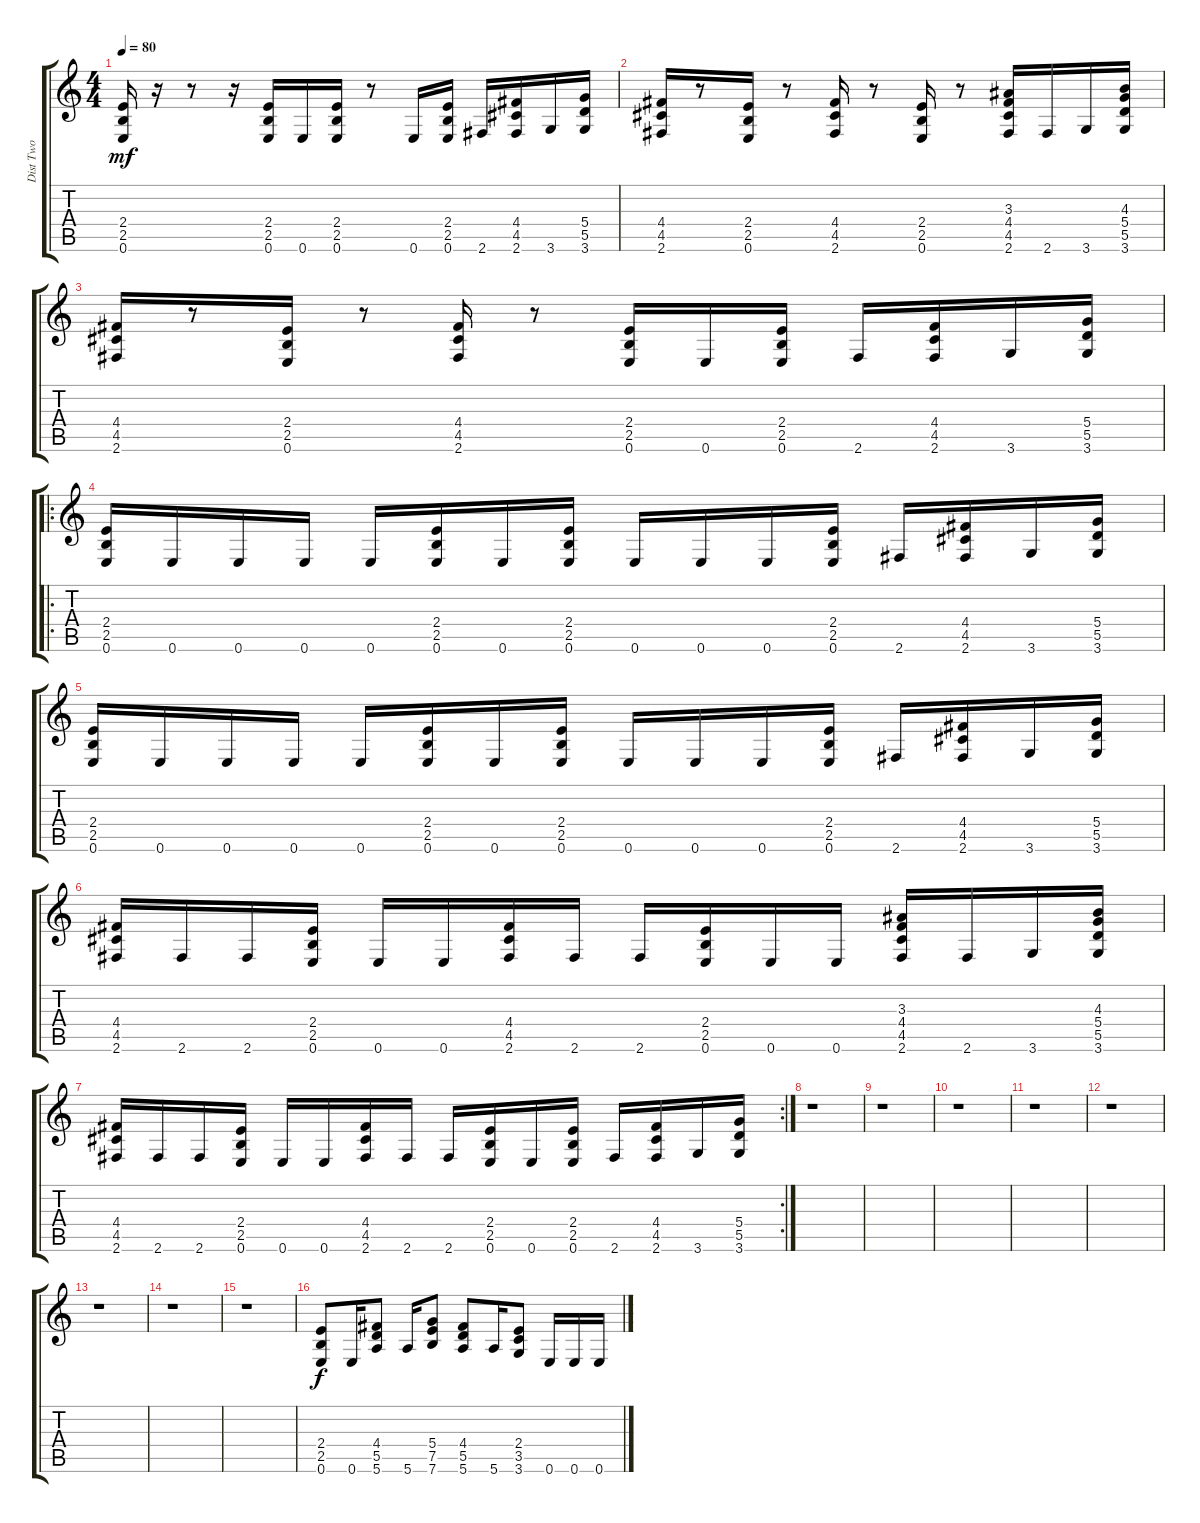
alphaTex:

\track ("Dist Two" "Dist Two") {instrument overdrivenguitar}
\staff {score tabs}
\tuning (E4 B3 G3 D3 A2 E2) {hide}
\ts (4 4)
\tempo 80
\clef g2
\ks c
(2.4 2.5 0.6).16{dy mf} r.16 r.8 r.16 (2.4 2.5 0.6).16 0.6.16 (2.4 2.5 0.6).16 r.8 0.6.16 (2.4 2.5 0.6).16 2.6.16 (4.4 4.5 2.6).16 3.6.16 (5.4 5.5 3.6).16 |
(4.4 4.5 2.6).16 r.8 (2.4 2.5 0.6).16 r.8 (4.4 4.5 2.6).16 r.8 (2.4 2.5 0.6).16 r.8 (3.3 4.4 4.5 2.6).16 2.6.16 3.6.16 (4.3 5.4 5.5 3.6).16 |
(4.4 4.5 2.6).16 r.8 (2.4 2.5 0.6).16 r.8 (4.4 4.5 2.6).16 r.8 (2.4 2.5 0.6).16 0.6.16 (2.4 2.5 0.6).16 2.6.16 (4.4 4.5 2.6).16 3.6.16 (5.4 5.5 3.6).16 |
\ro
(2.4 2.5 0.6).16 0.6.16 0.6.16 0.6.16 0.6.16 (2.4 2.5 0.6).16 0.6.16 (2.4 2.5 0.6).16 0.6.16 0.6.16 0.6.16 (2.4 2.5 0.6).16 2.6.16 (4.4 4.5 2.6).16 3.6.16 (5.4 5.5 3.6).16 |
(2.4 2.5 0.6).16 0.6.16 0.6.16 0.6.16 0.6.16 (2.4 2.5 0.6).16 0.6.16 (2.4 2.5 0.6).16 0.6.16 0.6.16 0.6.16 (2.4 2.5 0.6).16 2.6.16 (4.4 4.5 2.6).16 3.6.16 (5.4 5.5 3.6).16 |
(4.4 4.5 2.6).16 2.6.16 2.6.16 (2.4 2.5 0.6).16 0.6.16 0.6.16 (4.4 4.5 2.6).16 2.6.16 2.6.16 (2.4 2.5 0.6).16 0.6.16 0.6.16 (3.3 4.4 4.5 2.6).16 2.6.16 3.6.16 (4.3 5.4 5.5 3.6).16 |
\rc 2
(4.4 4.5 2.6).16 2.6.16 2.6.16 (2.4 2.5 0.6).16 0.6.16 0.6.16 (4.4 4.5 2.6).16 2.6.16 2.6.16 (2.4 2.5 0.6).16 0.6.16 (2.4 2.5 0.6).16 2.6.16 (4.4 4.5 2.6).16 3.6.16 (5.4 5.5 3.6).16 |
r.1 |
r.1 |
r.1 |
r.1 |
r.1 |
r.1 |
r.1 |
r.1 |
(2.4 2.5 0.6).8{dy f volume 8} 0.6.16 (4.4 5.5 5.6).8 5.6.16 (5.4 7.5 7.6).8 (4.4 5.5 5.6).8 5.6.16 (2.4 3.5 3.6).8 0.6.16 0.6.16 0.6.16
